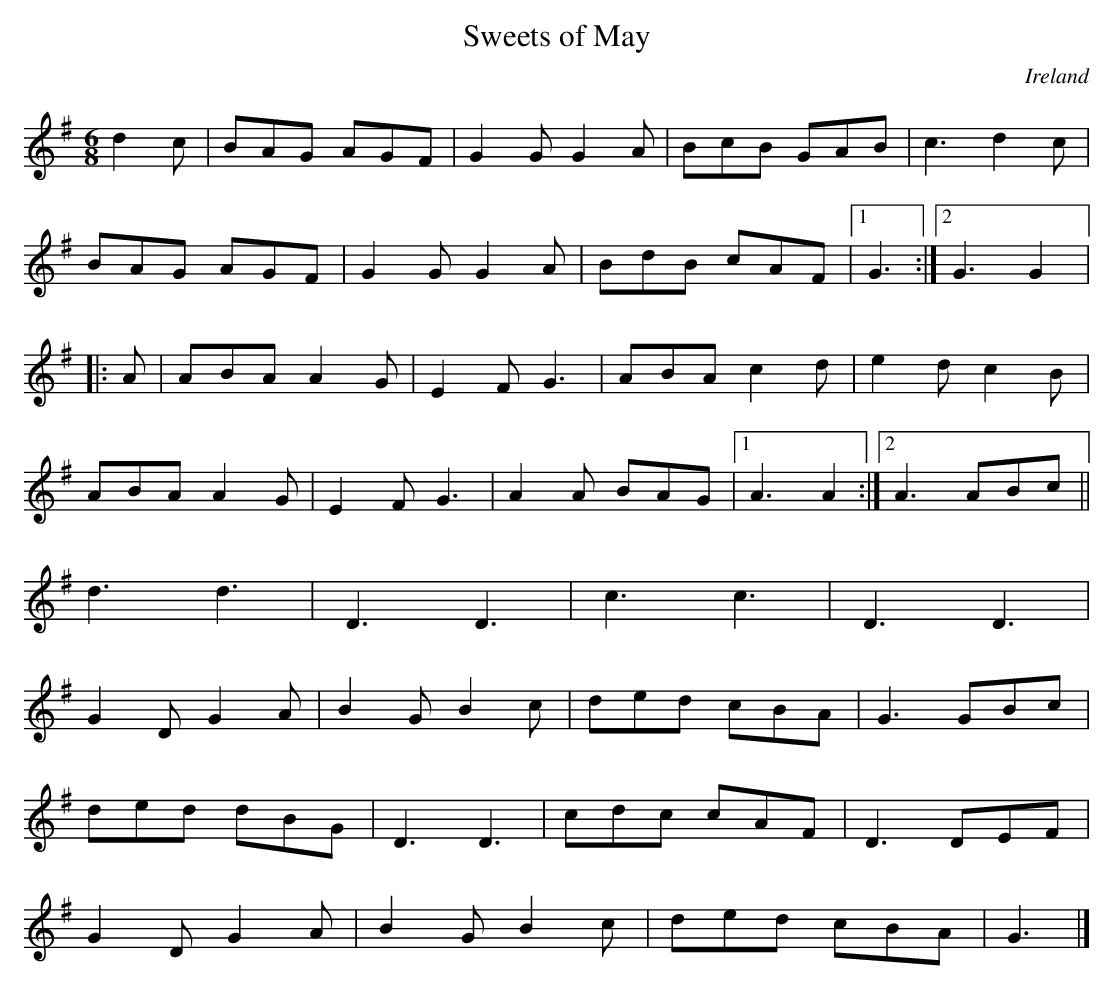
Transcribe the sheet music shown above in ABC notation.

X:1
T:Sweets of May
M:6/8
O:Ireland
K:G
d2c|BAG AGF | G2G G2A |BcB GAB | c3 d2c|
BAG AGF | G2G G2A | BdB cAF |1 G3 :|2 G3 G2 |:
A|ABA A2G | E2F G3 | ABA c2d | e2d c2B|
ABA A2G | E2F G3 |A2A BAG |1 A3 A2 :|2 A3ABc||
d3 d3 | D3 D3 | c3 c3 | D3 D3 |
G2D G2A | B2G B2c |ded cBA | G3 GBc |
ded dBG | D3 D3 | cdc cAF | D3 DEF |
G2D G2A | B2G B2c |ded cBA | G3 |]
